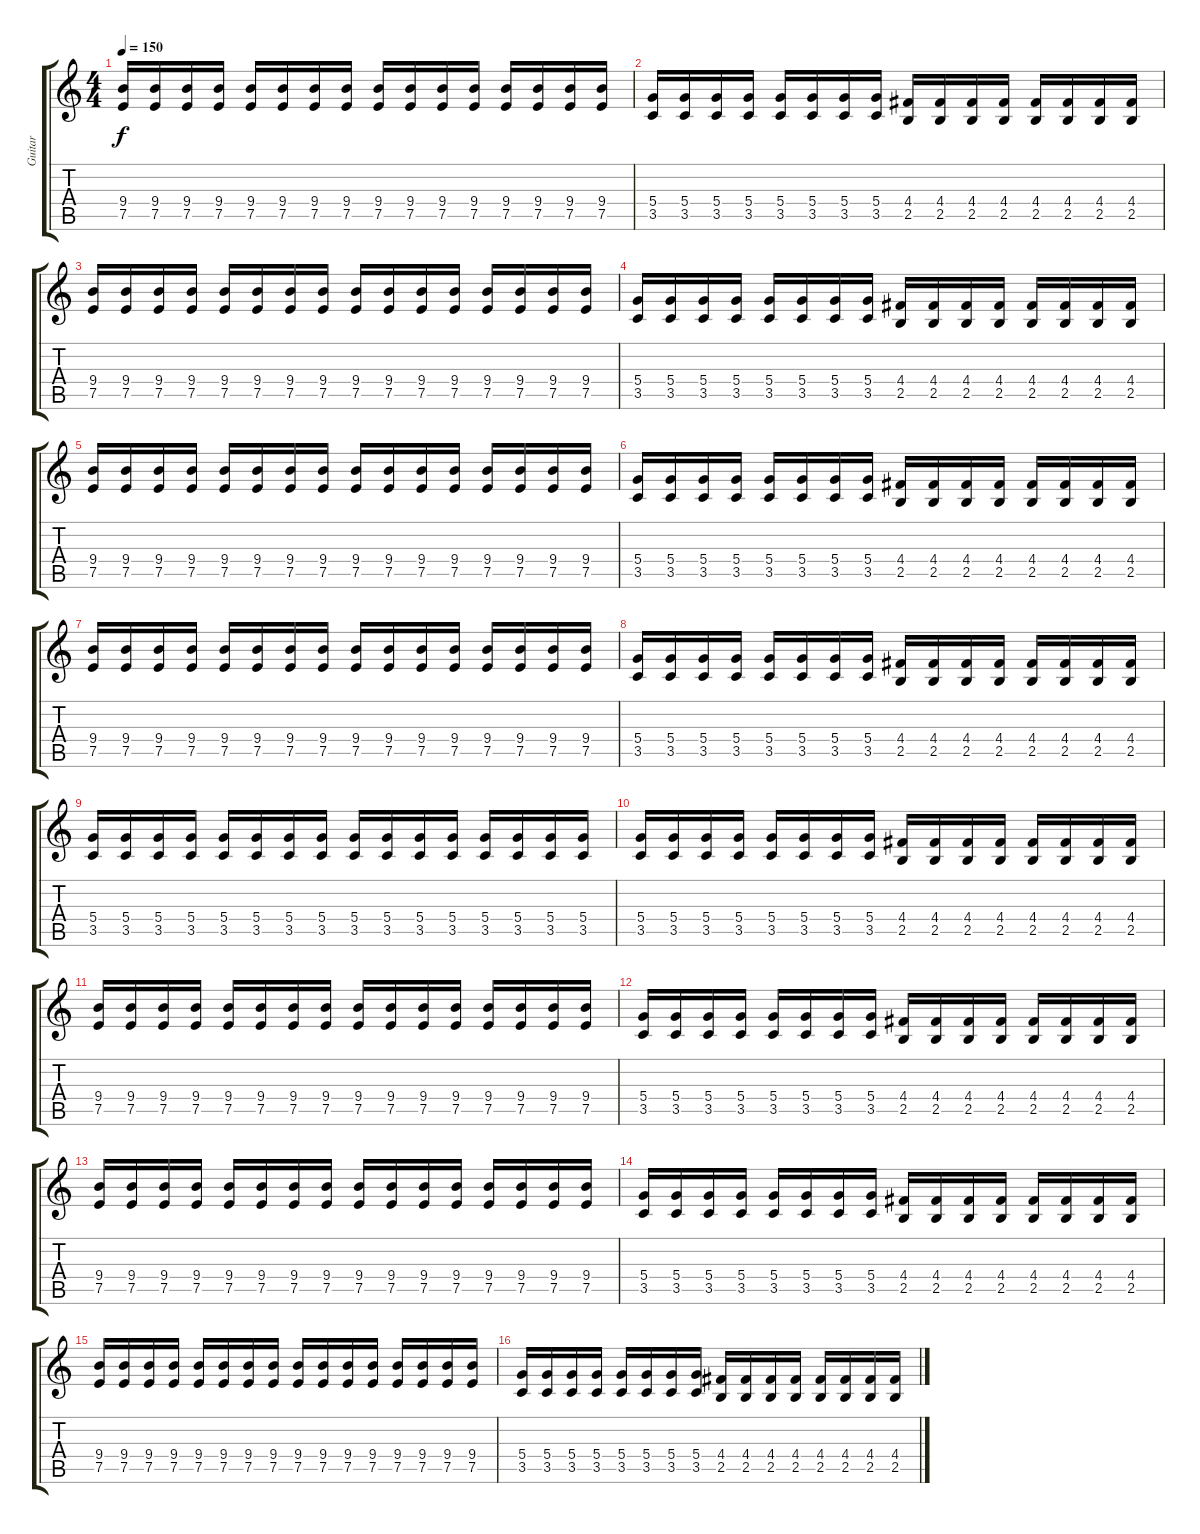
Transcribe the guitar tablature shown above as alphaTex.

\track ("Guitar" "Guitar") {instrument distortionguitar}
\staff {score tabs}
\tuning (E4 B3 G3 D3 A2 E2) {hide}
\ts (4 4)
\tempo 150
\clef g2
\ks c
(9.4 7.5).16{dy f instrument distortionguitar} (9.4 7.5).16 (9.4 7.5).16 (9.4 7.5).16 (9.4 7.5).16 (9.4 7.5).16 (9.4 7.5).16 (9.4 7.5).16 (9.4 7.5).16 (9.4 7.5).16 (9.4 7.5).16 (9.4 7.5).16 (9.4 7.5).16 (9.4 7.5).16 (9.4 7.5).16 (9.4 7.5).16 |
(5.4 3.5).16 (5.4 3.5).16 (5.4 3.5).16 (5.4 3.5).16 (5.4 3.5).16 (5.4 3.5).16 (5.4 3.5).16 (5.4 3.5).16 (4.4 2.5).16 (4.4 2.5).16 (4.4 2.5).16 (4.4 2.5).16 (4.4 2.5).16 (4.4 2.5).16 (4.4 2.5).16 (4.4 2.5).16 |
(9.4 7.5).16 (9.4 7.5).16 (9.4 7.5).16 (9.4 7.5).16 (9.4 7.5).16 (9.4 7.5).16 (9.4 7.5).16 (9.4 7.5).16 (9.4 7.5).16 (9.4 7.5).16 (9.4 7.5).16 (9.4 7.5).16 (9.4 7.5).16 (9.4 7.5).16 (9.4 7.5).16 (9.4 7.5).16 |
(5.4 3.5).16 (5.4 3.5).16 (5.4 3.5).16 (5.4 3.5).16 (5.4 3.5).16 (5.4 3.5).16 (5.4 3.5).16 (5.4 3.5).16 (4.4 2.5).16 (4.4 2.5).16 (4.4 2.5).16 (4.4 2.5).16 (4.4 2.5).16 (4.4 2.5).16 (4.4 2.5).16 (4.4 2.5).16 |
(9.4 7.5).16 (9.4 7.5).16 (9.4 7.5).16 (9.4 7.5).16 (9.4 7.5).16 (9.4 7.5).16 (9.4 7.5).16 (9.4 7.5).16 (9.4 7.5).16 (9.4 7.5).16 (9.4 7.5).16 (9.4 7.5).16 (9.4 7.5).16 (9.4 7.5).16 (9.4 7.5).16 (9.4 7.5).16 |
(5.4 3.5).16 (5.4 3.5).16 (5.4 3.5).16 (5.4 3.5).16 (5.4 3.5).16 (5.4 3.5).16 (5.4 3.5).16 (5.4 3.5).16 (4.4 2.5).16 (4.4 2.5).16 (4.4 2.5).16 (4.4 2.5).16 (4.4 2.5).16 (4.4 2.5).16 (4.4 2.5).16 (4.4 2.5).16 |
(9.4 7.5).16 (9.4 7.5).16 (9.4 7.5).16 (9.4 7.5).16 (9.4 7.5).16 (9.4 7.5).16 (9.4 7.5).16 (9.4 7.5).16 (9.4 7.5).16 (9.4 7.5).16 (9.4 7.5).16 (9.4 7.5).16 (9.4 7.5).16 (9.4 7.5).16 (9.4 7.5).16 (9.4 7.5).16 |
(5.4 3.5).16 (5.4 3.5).16 (5.4 3.5).16 (5.4 3.5).16 (5.4 3.5).16 (5.4 3.5).16 (5.4 3.5).16 (5.4 3.5).16 (4.4 2.5).16 (4.4 2.5).16 (4.4 2.5).16 (4.4 2.5).16 (4.4 2.5).16 (4.4 2.5).16 (4.4 2.5).16 (4.4 2.5).16 |
(5.4 3.5).16 (5.4 3.5).16 (5.4 3.5).16 (5.4 3.5).16 (5.4 3.5).16 (5.4 3.5).16 (5.4 3.5).16 (5.4 3.5).16 (5.4 3.5).16 (5.4 3.5).16 (5.4 3.5).16 (5.4 3.5).16 (5.4 3.5).16 (5.4 3.5).16 (5.4 3.5).16 (5.4 3.5).16 |
(5.4 3.5).16 (5.4 3.5).16 (5.4 3.5).16 (5.4 3.5).16 (5.4 3.5).16 (5.4 3.5).16 (5.4 3.5).16 (5.4 3.5).16 (4.4 2.5).16 (4.4 2.5).16 (4.4 2.5).16 (4.4 2.5).16 (4.4 2.5).16 (4.4 2.5).16 (4.4 2.5).16 (4.4 2.5).16 |
(9.4 7.5).16 (9.4 7.5).16 (9.4 7.5).16 (9.4 7.5).16 (9.4 7.5).16 (9.4 7.5).16 (9.4 7.5).16 (9.4 7.5).16 (9.4 7.5).16 (9.4 7.5).16 (9.4 7.5).16 (9.4 7.5).16 (9.4 7.5).16 (9.4 7.5).16 (9.4 7.5).16 (9.4 7.5).16 |
(5.4 3.5).16 (5.4 3.5).16 (5.4 3.5).16 (5.4 3.5).16 (5.4 3.5).16 (5.4 3.5).16 (5.4 3.5).16 (5.4 3.5).16 (4.4 2.5).16 (4.4 2.5).16 (4.4 2.5).16 (4.4 2.5).16 (4.4 2.5).16 (4.4 2.5).16 (4.4 2.5).16 (4.4 2.5).16 |
(9.4 7.5).16 (9.4 7.5).16 (9.4 7.5).16 (9.4 7.5).16 (9.4 7.5).16 (9.4 7.5).16 (9.4 7.5).16 (9.4 7.5).16 (9.4 7.5).16 (9.4 7.5).16 (9.4 7.5).16 (9.4 7.5).16 (9.4 7.5).16 (9.4 7.5).16 (9.4 7.5).16 (9.4 7.5).16 |
(5.4 3.5).16 (5.4 3.5).16 (5.4 3.5).16 (5.4 3.5).16 (5.4 3.5).16 (5.4 3.5).16 (5.4 3.5).16 (5.4 3.5).16 (4.4 2.5).16 (4.4 2.5).16 (4.4 2.5).16 (4.4 2.5).16 (4.4 2.5).16 (4.4 2.5).16 (4.4 2.5).16 (4.4 2.5).16 |
(9.4 7.5).16 (9.4 7.5).16 (9.4 7.5).16 (9.4 7.5).16 (9.4 7.5).16 (9.4 7.5).16 (9.4 7.5).16 (9.4 7.5).16 (9.4 7.5).16 (9.4 7.5).16 (9.4 7.5).16 (9.4 7.5).16 (9.4 7.5).16 (9.4 7.5).16 (9.4 7.5).16 (9.4 7.5).16 |
(5.4 3.5).16 (5.4 3.5).16 (5.4 3.5).16 (5.4 3.5).16 (5.4 3.5).16 (5.4 3.5).16 (5.4 3.5).16 (5.4 3.5).16 (4.4 2.5).16 (4.4 2.5).16 (4.4 2.5).16 (4.4 2.5).16 (4.4 2.5).16 (4.4 2.5).16 (4.4 2.5).16 (4.4 2.5).16
